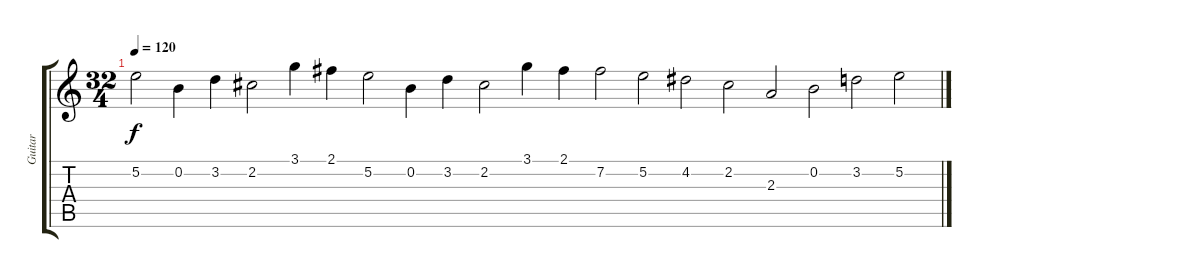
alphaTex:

\track ("Guitar" "Guitar") {instrument overdrivenguitar}
\staff {score tabs}
\tuning (E4 B3 G3 D3 A2 E2) {hide}
\ts (32 4)
\tempo 120
\clef g2
\ks c
5.2.2{dy f} 0.2.4 3.2.4 2.2.2 3.1.4 2.1.4 5.2.2 0.2.4 3.2.4 2.2.2 3.1.4 2.1.4 7.2.2 5.2.2 4.2.2 2.2.2 2.3.2 0.2.2 3.2.2 5.2.2
